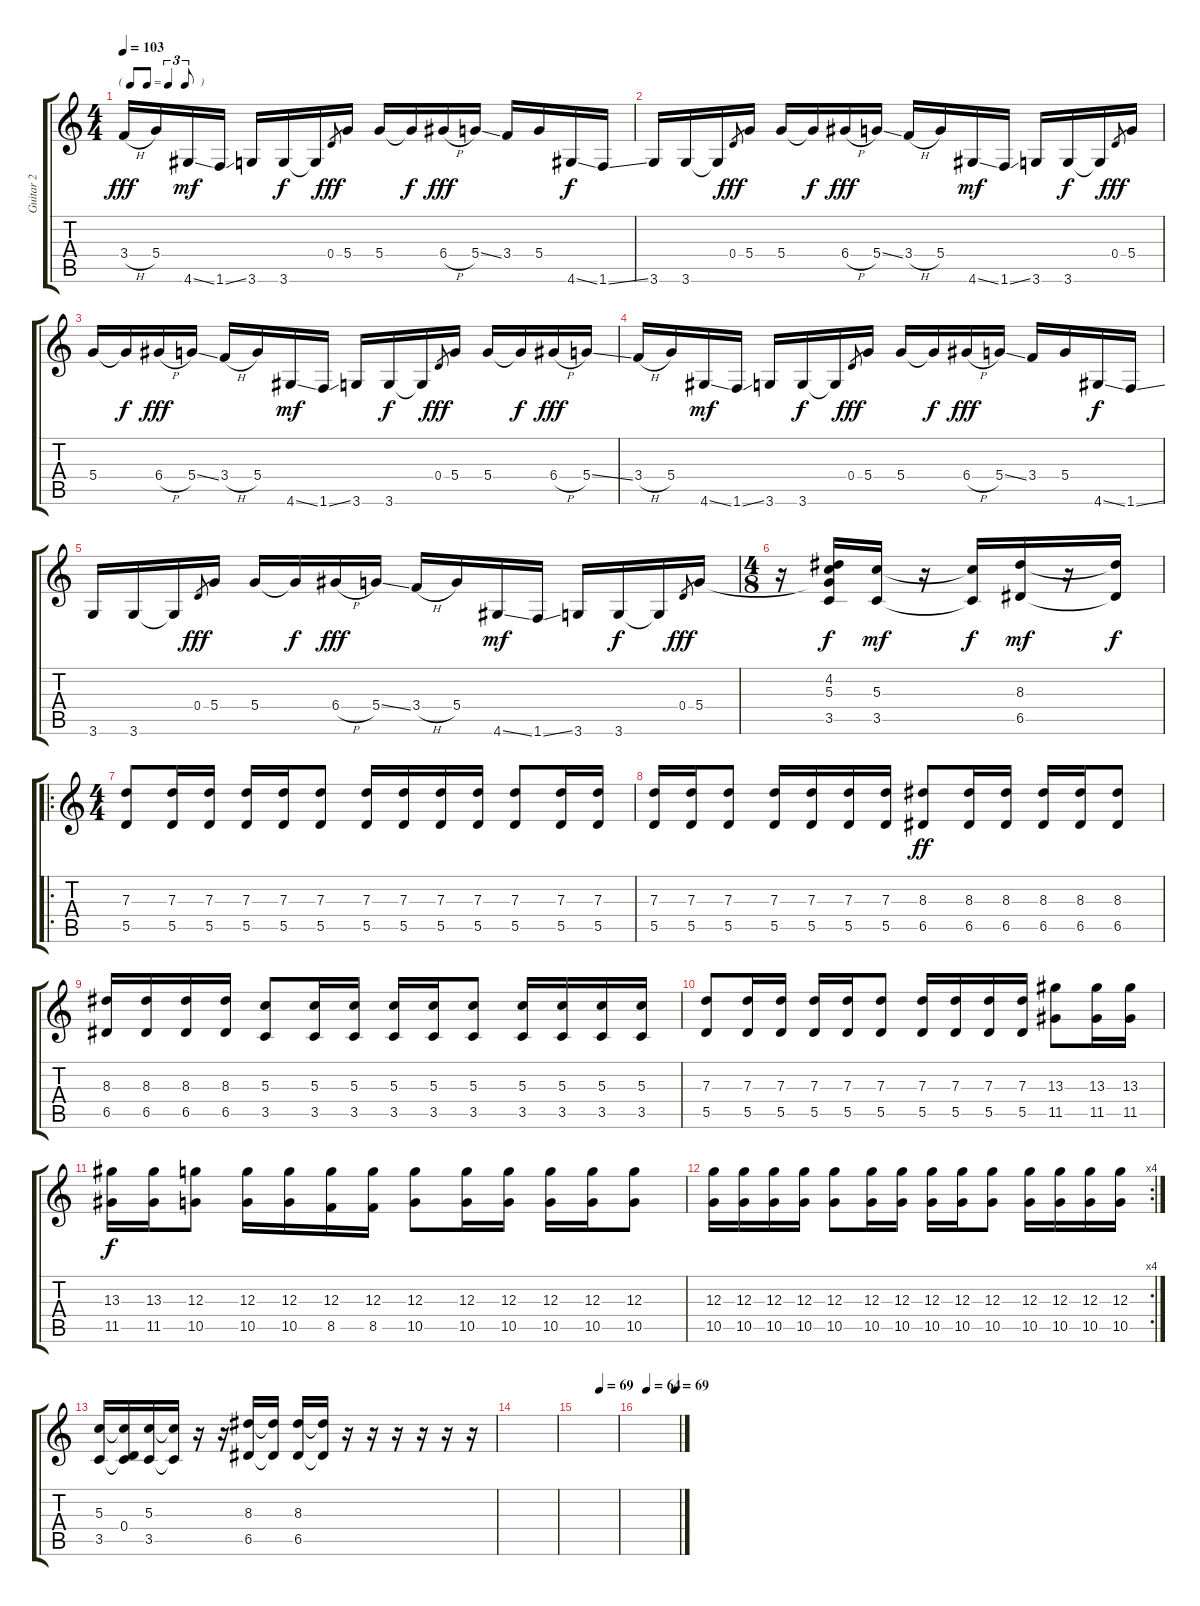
\track ("Guitar 2" "Guitar 2") {instrument overdrivenguitar}
\staff {score tabs}
\tuning (E4 B3 G3 D3 A2 E2) {hide}
\ts (4 4)
\tf triplet8th
\tempo 103
\clef g2
\ks c
3.4{h}.16{dy fff} 5.4.16 4.6{ss}.16{dy mf} 1.6{ss}.16 3.6.16 3.6.16{dy f} 3.6{t}.16 0.4.8{gr dy fff} 5.4.16 5.4.16 5.4{t}.16{dy f} 6.4{h}.16{dy fff} 5.4{ss}.16 3.4.16 5.4.16 4.6{ss}.16{dy f} 1.6{ss}.16 |
3.6.16 3.6.16 3.6{t}.16 0.4.8{gr dy fff} 5.4.16 5.4.16 5.4{t}.16{dy f} 6.4{h}.16{dy fff} 5.4{ss}.16 3.4{h}.16 5.4.16 4.6{ss}.16{dy mf} 1.6{ss}.16 3.6.16 3.6.16{dy f} 3.6{t}.16 0.4.8{gr dy fff} 5.4.16 |
5.4.16 5.4{t}.16{dy f} 6.4{h}.16{dy fff} 5.4{ss}.16 3.4{h}.16 5.4.16 4.6{ss}.16{dy mf} 1.6{ss}.16 3.6.16 3.6.16{dy f} 3.6{t}.16 0.4.8{gr dy fff} 5.4.16 5.4.16 5.4{t}.16{dy f} 6.4{h}.16{dy fff} 5.4{ss}.16 |
3.4{h}.16 5.4.16 4.6{ss}.16{dy mf} 1.6{ss}.16 3.6.16 3.6.16{dy f} 3.6{t}.16 0.4.8{gr dy fff} 5.4.16 5.4.16 5.4{t}.16{dy f} 6.4{h}.16{dy fff} 5.4{ss}.16 3.4.16 5.4.16 4.6{ss}.16{dy f} 1.6{ss}.16 |
3.6.16 3.6.16 3.6{t}.16 0.4.8{gr dy fff} 5.4.16 5.4.16 5.4{t}.16{dy f} 6.4{h}.16{dy fff} 5.4{ss}.16 3.4{h}.16 5.4.16 4.6{ss}.16{dy mf} 1.6{ss}.16 3.6.16 3.6.16{dy f} 3.6{t}.16 0.4.8{gr dy fff} 5.4.16 |
\ts (4 8)
r.16 (4.2 5.3 5.4{t} 3.5).16{dy f} (5.3 3.5).16{dy mf} r.16 (5.3{t} 3.5{t}).16{dy f} (8.3 6.5).16{dy mf} r.16 (8.3{t} 6.5{t}).16{dy f} |
\ro
\ts (4 4)
(7.3 5.5).8 (7.3 5.5).16 (7.3 5.5).16 (7.3 5.5).16 (7.3 5.5).16 (7.3 5.5).8 (7.3 5.5).16 (7.3 5.5).16 (7.3 5.5).16 (7.3 5.5).16 (7.3 5.5).8 (7.3 5.5).16 (7.3 5.5).16 |
(7.3 5.5).16 (7.3 5.5).16 (7.3 5.5).8 (7.3 5.5).16 (7.3 5.5).16 (7.3 5.5).16 (7.3 5.5).16 (8.3 6.5).8{dy ff} (8.3 6.5).16 (8.3 6.5).16 (8.3 6.5).16 (8.3 6.5).16 (8.3 6.5).8 |
(8.3 6.5).16 (8.3 6.5).16 (8.3 6.5).16 (8.3 6.5).16 (5.3 3.5).8 (5.3 3.5).16 (5.3 3.5).16 (5.3 3.5).16 (5.3 3.5).16 (5.3 3.5).8 (5.3 3.5).16 (5.3 3.5).16 (5.3 3.5).16 (5.3 3.5).16 |
(7.3 5.5).8 (7.3 5.5).16 (7.3 5.5).16 (7.3 5.5).16 (7.3 5.5).16 (7.3 5.5).8 (7.3 5.5).16 (7.3 5.5).16 (7.3 5.5).16 (7.3 5.5).16 (13.3 11.5).8 (13.3 11.5).16 (13.3 11.5).16 |
(13.3 11.5).16{dy f} (13.3 11.5).16 (12.3 10.5).8 (12.3 10.5).16 (12.3 10.5).16 (12.3 8.5).16 (12.3 8.5).16 (12.3 10.5).8 (12.3 10.5).16 (12.3 10.5).16 (12.3 10.5).16 (12.3 10.5).16 (12.3 10.5).8 |
\rc 4
(12.3 10.5).16 (12.3 10.5).16 (12.3 10.5).16 (12.3 10.5).16 (12.3 10.5).8 (12.3 10.5).16 (12.3 10.5).16 (12.3 10.5).16 (12.3 10.5).16 (12.3 10.5).8 (12.3 10.5).16 (12.3 10.5).16 (12.3 10.5).16 (12.3 10.5).16 |
(5.3 3.5).16 (5.3{t} 0.4 3.5{t}).16 (5.3 3.5).16 (5.3{t} 3.5{t}).16 r.16 r.16 (8.3 6.5).16 (8.3{t} 6.5{t}).16 (8.3 6.5).16 (8.3{t} 6.5{t}).16 r.16 r.16 r.16 r.16 r.16 r.16 |
|
\tempo (69 0.5625)
|
\tempo (64 0.21875)
\tempo (69 0.90625)
